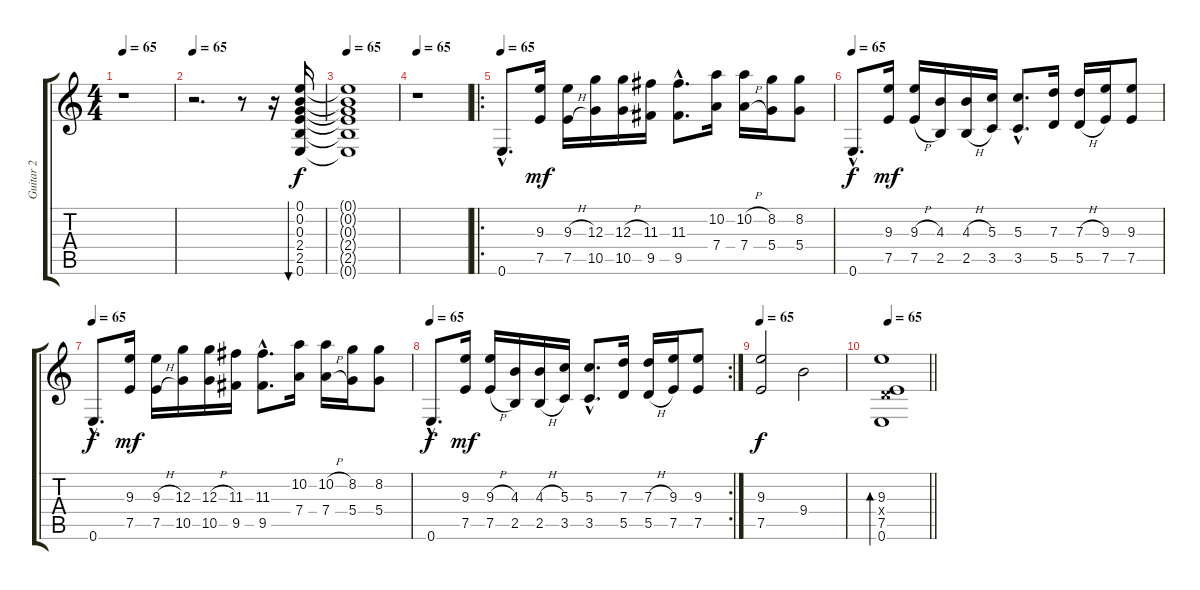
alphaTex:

\track ("Guitar 2" "Guitar 2") {instrument distortionguitar}
\staff {score tabs}
\tuning (E4 B3 G3 D3 A2 E2) {hide}
\ts (4 4)
\tempo 65
\clef g2
\ks c
r.1{dy f} |
\tempo 65
r.2{d} r.8 r.16 (0.1 0.2 0.3 2.4 2.5 0.6).16{bu 240 volume 9 instrument acousticguitarsteel} |
\tempo 65
(0.1{t} 0.2{t} 0.3{t} 2.4{t} 2.5{t} 0.6{t}).1{volume 9 instrument acousticguitarsteel} |
\tempo 65
r.1 |
\ro
\tempo 65
0.6{hac}.8{d volume 9 instrument acousticguitarsteel} (9.3 7.5).16{dy mf} (9.3{h} 7.5{h}).16 (12.3 10.5).16 (12.3{h} 10.5{h}).16 (11.3 9.5).16 (11.3{hac} 9.5{hac}).8{d} (10.2 7.4).16 (10.2{h} 7.4{h}).16 (8.2 5.4).16 (8.2 5.4).8 |
\tempo 65
0.6{hac}.8{d dy f volume 9 instrument acousticguitarsteel} (9.3 7.5).16{dy mf} (9.3{h} 7.5{h}).16 (4.3 2.5).16 (4.3{h} 2.5{h}).16 (5.3 3.5).16 (5.3{hac} 3.5{hac}).8{d} (7.3 5.5).16 (7.3{h} 5.5{h}).16 (9.3 7.5).16 (9.3 7.5).8 |
\tempo 65
0.6{hac}.8{d dy f volume 9 instrument acousticguitarsteel} (9.3 7.5).16{dy mf} (9.3{h} 7.5{h}).16 (12.3 10.5).16 (12.3{h} 10.5{h}).16 (11.3 9.5).16 (11.3{hac} 9.5{hac}).8{d} (10.2 7.4).16 (10.2{h} 7.4{h}).16 (8.2 5.4).16 (8.2 5.4).8 |
\rc 2
\tempo 65
0.6{hac}.8{d dy f volume 9 instrument acousticguitarsteel} (9.3 7.5).16{dy mf} (9.3{h} 7.5{h}).16 (4.3 2.5).16 (4.3{h} 2.5{h}).16 (5.3 3.5).16 (5.3{hac} 3.5{hac}).8{d} (7.3 5.5).16 (7.3{h} 5.5{h}).16 (9.3 7.5).16 (9.3 7.5).8 |
\tempo 65
(9.3 7.5).2{dy f volume 11 instrument acousticguitarsteel} 9.4.2 |
\tempo 65
\barLineRight lightlight
(9.3 0.4{x} 7.5 0.6).1{bd 240 volume 11 instrument acousticguitarsteel}
